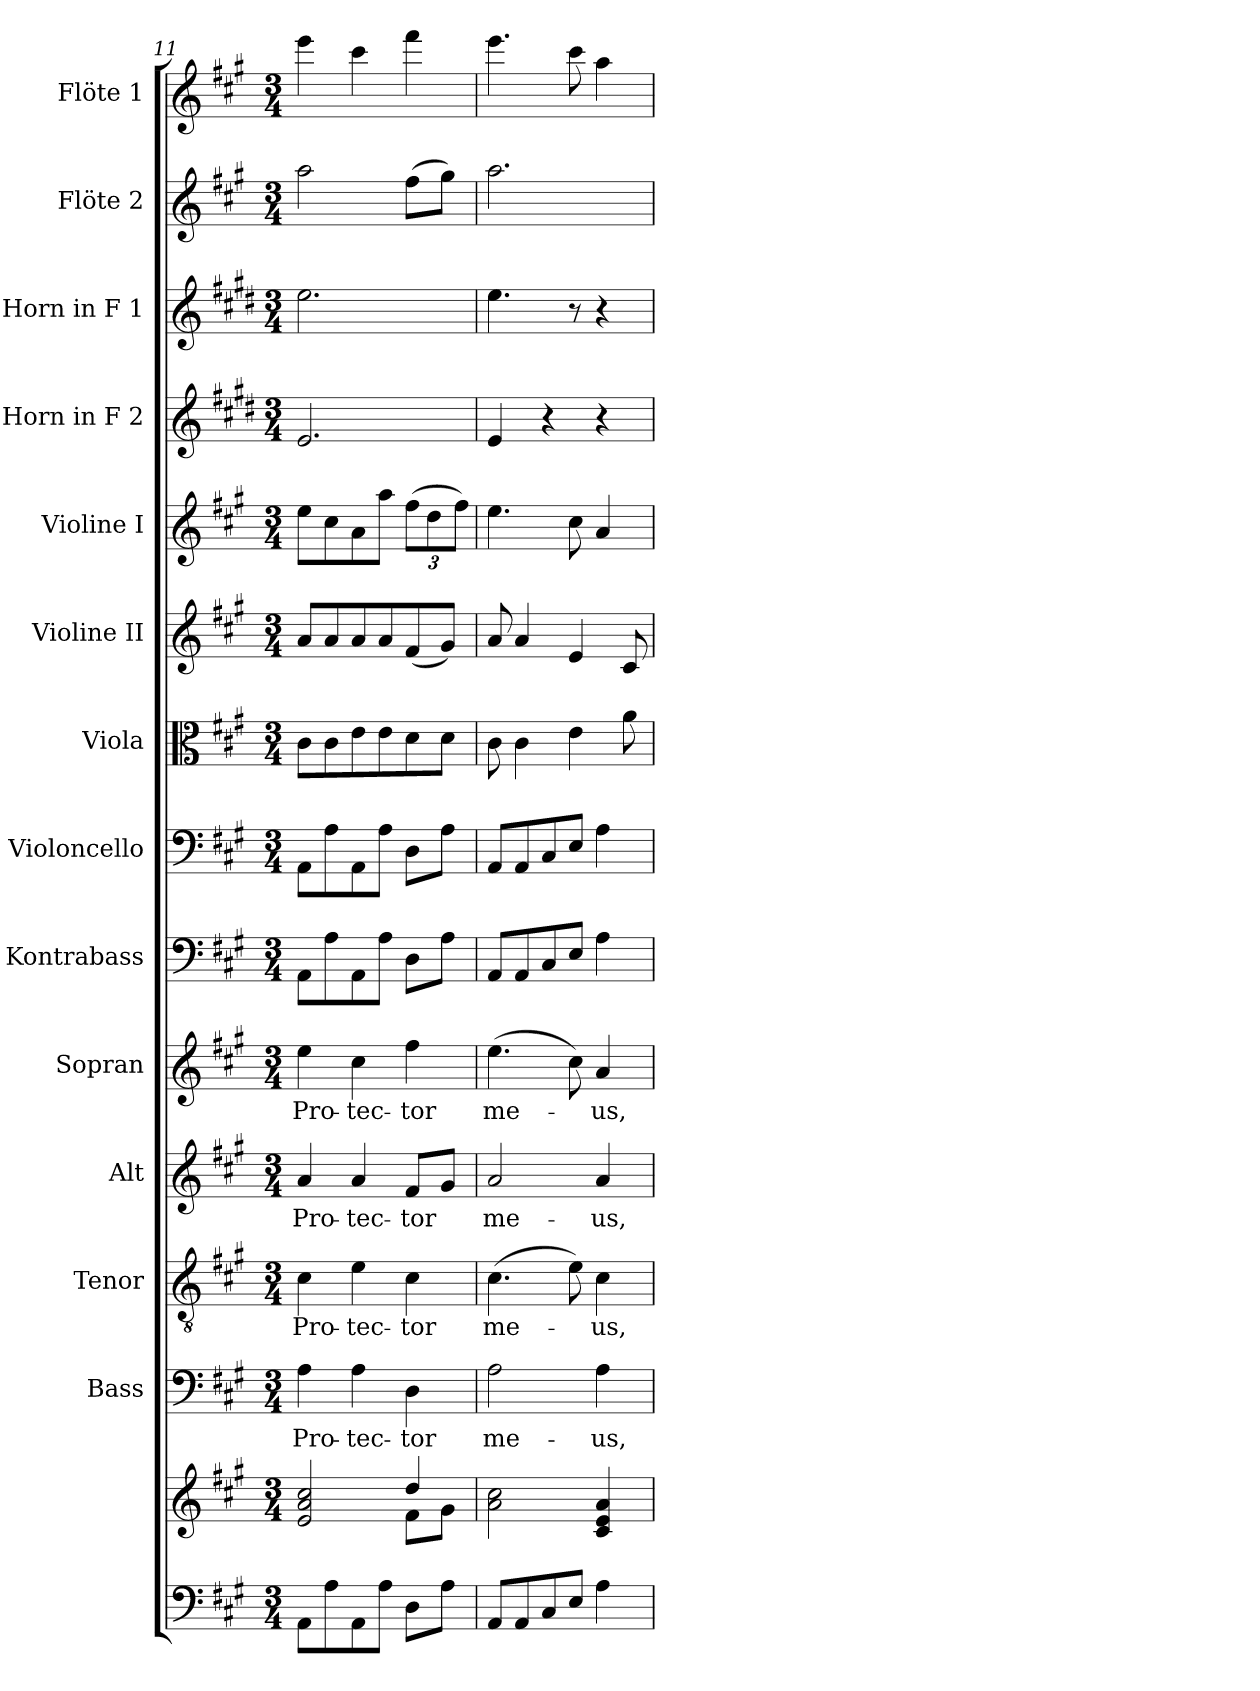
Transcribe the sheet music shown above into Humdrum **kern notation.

**kern	**kern	**kern	**text	**kern	**text	**kern	**text	**kern	**text	**kern	**kern	**kern	**kern	**kern	**kern	**kern	**kern	**kern
*part14	*part14	*part13	*part13	*part12	*part12	*part11	*part11	*part10	*part10	*part9	*part8	*part7	*part6	*part5	*part4	*part3	*part2	*part1
*staff15	*staff14	*staff13	*staff13	*staff12	*staff12	*staff11	*staff11	*staff10	*staff10	*staff9	*staff8	*staff7	*staff6	*staff5	*staff4	*staff3	*staff2	*staff1
*	*	*I"Bass	*	*I"Tenor	*	*I"Alt	*	*I"Sopran	*	*I"Kontrabass	*I"Violoncello	*I"Viola	*I"Violine II	*I"Violine I	*I"Horn in F 2	*I"Horn in F 1	*I"Flöte 2	*I"Flöte 1
*	*	*I'B.	*	*I'T.	*	*I'A.	*	*I'S.	*	*I'Kb.	*I'Vc.	*I'Vla.	*I'Vl. II	*I'Vl. I	*	*	*I'Fl. 2	*I'Fl. 1
*clefF4	*clefG2	*clefF4	*	*clefGv2	*	*clefG2	*	*clefG2	*	*clefF4	*clefF4	*clefC3	*clefG2	*clefG2	*clefG2	*clefG2	*clefG2	*clefG2
*	*	*	*	*	*	*	*	*	*	*ITrd7c12	*	*	*	*	*ITrd4c7	*ITrd4c7	*	*
*k[f#c#g#]	*k[f#c#g#]	*k[f#c#g#]	*	*k[f#c#g#]	*	*k[f#c#g#]	*	*k[f#c#g#]	*	*k[f#c#g#]	*k[f#c#g#]	*k[f#c#g#]	*k[f#c#g#]	*k[f#c#g#]	*k[f#c#g#]	*k[f#c#g#]	*k[f#c#g#]	*k[f#c#g#]
*A:	*A:	*A:	*	*A:	*	*A:	*	*A:	*	*A:	*A:	*A:	*A:	*A:	*A:	*A:	*A:	*A:
*M3/4	*M3/4	*M3/4	*	*M3/4	*	*M3/4	*	*M3/4	*	*M3/4	*M3/4	*M3/4	*M3/4	*M3/4	*M3/4	*M3/4	*M3/4	*M3/4
=11	=11	=11	=11	=11	=11	=11	=11	=11	=11	=11	=11	=11	=11	=11	=11	=11	=11	=11
*	*^	*	*	*	*	*	*	*	*	*	*	*	*	*	*	*	*	*
!	!	!	!	!LO:LY:b	!	!LO:LY:b	!	!LO:LY:b	!	!LO:LY:b	!	!	!	!	!	!	!	!	!
8AA\L	2e/ 2a/ 2cc#/	2ryy	4A\	Pro-	4c#\	Pro-	4a/	Pro-	4ee\	Pro-	8AAA\L	8AA\L	8c#\L	8a/L	8ee\L	2.A/	2.a\	2aa\	4eee\
8A\	.	.	.	.	.	.	.	.	.	.	8AA\	8A\	8c#\	8a/	8cc#\	.	.	.	.
!	!	!	!	!LO:LY:b	!	!LO:LY:b	!	!LO:LY:b	!	!LO:LY:b	!	!	!	!	!	!	!	!	!
8AA\	.	.	4A\	-tec-	4e\	-tec-	4a/	-tec-	4cc#\	-tec-	8AAA\	8AA\	8e\	8a/	8a\	.	.	.	4ccc#\
8A\J	.	.	.	.	.	.	.	.	.	.	8AA\J	8A\J	8e\	8a/	8aa\J	.	.	.	.
!	!	!	!	!LO:LY:b	!	!LO:LY:b	!	!LO:LY:b	!	!LO:LY:b	!	!	!	!	!	!	!	!	!
*	*	*	*	*	*	*	*	*	*	*	*	*	*	*	*Xbrackettup	*	*	*	*
8D\L	4dd/	8f#\L	4D\	-tor	4c#\	-tor	8f#/L	-tor	4ff#\	-tor	8DD\L	8D\L	8d\	(<8f#/	(>12ff#\L	.	.	(>8ff#\L	4fff#\
.	.	.	.	.	.	.	.	.	.	.	.	.	.	.	12dd\	.	.	.	.
8A\J	.	8g#\J	.	.	.	.	8g#/J	.	.	.	8AA\J	8A\J	8d\J	8g#/J)	.	.	.	8gg#\J)	.
.	.	.	.	.	.	.	.	.	.	.	.	.	.	.	12ff#\J)	.	.	.	.
*	*v	*v	*	*	*	*	*	*	*	*	*	*	*	*	*	*	*	*	*
=12	=12	=12	=12	=12	=12	=12	=12	=12	=12	=12	=12	=12	=12	=12	=12	=12	=12	=12
!	!	!	!LO:LY:b	!	!LO:LY:b	!	!LO:LY:b	!	!LO:LY:b	!	!	!	!	!	!	!	!	!
8AA/L	2a\ 2cc#\	2A\	me-	(>4.c#\	me-	2a/	me-	(>4.ee\	me-	8AAA/L	8AA/L	8c#\	8a/	4.ee\	4A/	4.a\	2.aa\	4.eee\
8AA/	.	.	.	.	.	.	.	.	.	8AAA/	8AA/	4c#\	4a/	.	.	.	.	.
8C#/	.	.	.	.	.	.	.	.	.	8CC#/	8C#/	.	.	.	4r	.	.	.
8E/J	.	.	.	8e\)	.	.	.	8cc#\)	.	8EE/J	8E/J	4e\	4e/	8cc#\	.	8r	.	8ccc#\
!	!	!	!LO:LY:b	!	!LO:LY:b	!	!LO:LY:b	!	!LO:LY:b	!	!	!	!	!	!	!	!	!
4A\	4c#/ 4e/ 4a/	4A\	-us,	4c#\	-us,	4a/	-us,	4a/	-us,	4AA\	4A\	.	.	4a/	4r	4r	.	4aa\
.	.	.	.	.	.	.	.	.	.	.	.	8a\	8c#/	.	.	.	.	.
=	=	=	=	=	=	=	=	=	=	=	=	=	=	=	=	=	=	=
*-	*-	*-	*-	*-	*-	*-	*-	*-	*-	*-	*-	*-	*-	*-	*-	*-	*-	*-
